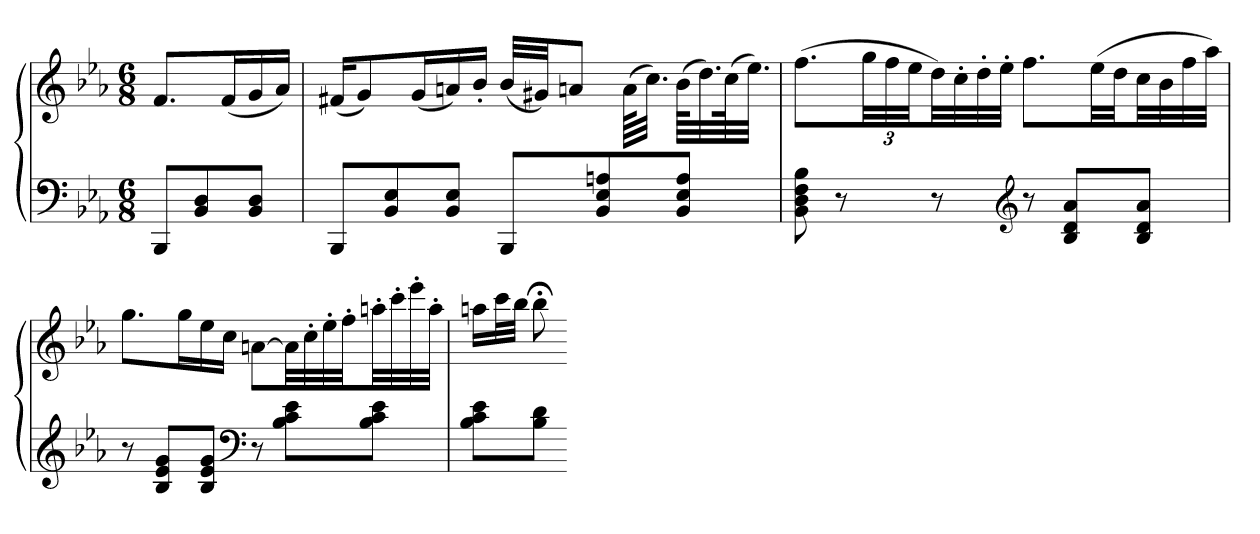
**kern	**kern
*part1	*part1
*staff2	*staff1
*clefF4	*clefG2
*k[b-e-a-]	*k[b-e-a-]
*M6/8	*M6/8
=	=
8BBB-L	8.fL
8BB- 8D	.
.	(16fL
8BB- 8DJ	16g
.	16a-JJ)
=	=
8BBB-L	(16f#XKL
.	8g)
8BB- 8E-	.
.	(16gL
8BB- 8E-J	16an)
.	16b-'JJ
8BBB-L	(32b-LLL
.	32g#XJJ)
.	8anJ
8BB- 8E- 8An	.
.	(64aKLLL
.	32.ccJJJ)
8BB- 8E- 8AJ	(64b-KLLL
.	32.dd)
.	(64ccK
.	32.ee-JJJ)
=	=
8BB- 8D 8F 8B-	(8.ffL
8r	.
.	48ggLL
.	48ff
.	48ee-JJ
8r	32ddLL)
.	32cc'
.	32dd'
.	32ee-'JJJ
*clefG2	*
8r	8.ffL
8B- 8d 8a-L	.
.	(32ee-LL
.	32ddJJ
8B- 8d 8a-J	32ccLL
.	32b-
.	32ff
.	32aa-JJJ)
=	=
8r	8.ggL
8B- 8e- 8gL	.
.	16ggL
8B- 8e- 8gJ	16ee-
.	16ccJJ
*clefF4	*
8r	[8anL
8B- 8c 8e-L	32aLL]
.	32cc'
.	32ee-'
.	32ff'JJ
8B- 8c 8e-J	32aan'LL
.	32ccc'
.	32eee-'
.	32aa'JJJ
=	=
8B- 8c 8e-L	16aanLL
.	32cccL
.	32bb-JJJ
8B- 8dJ	8bb-;<
=-	=-
*-	*-
